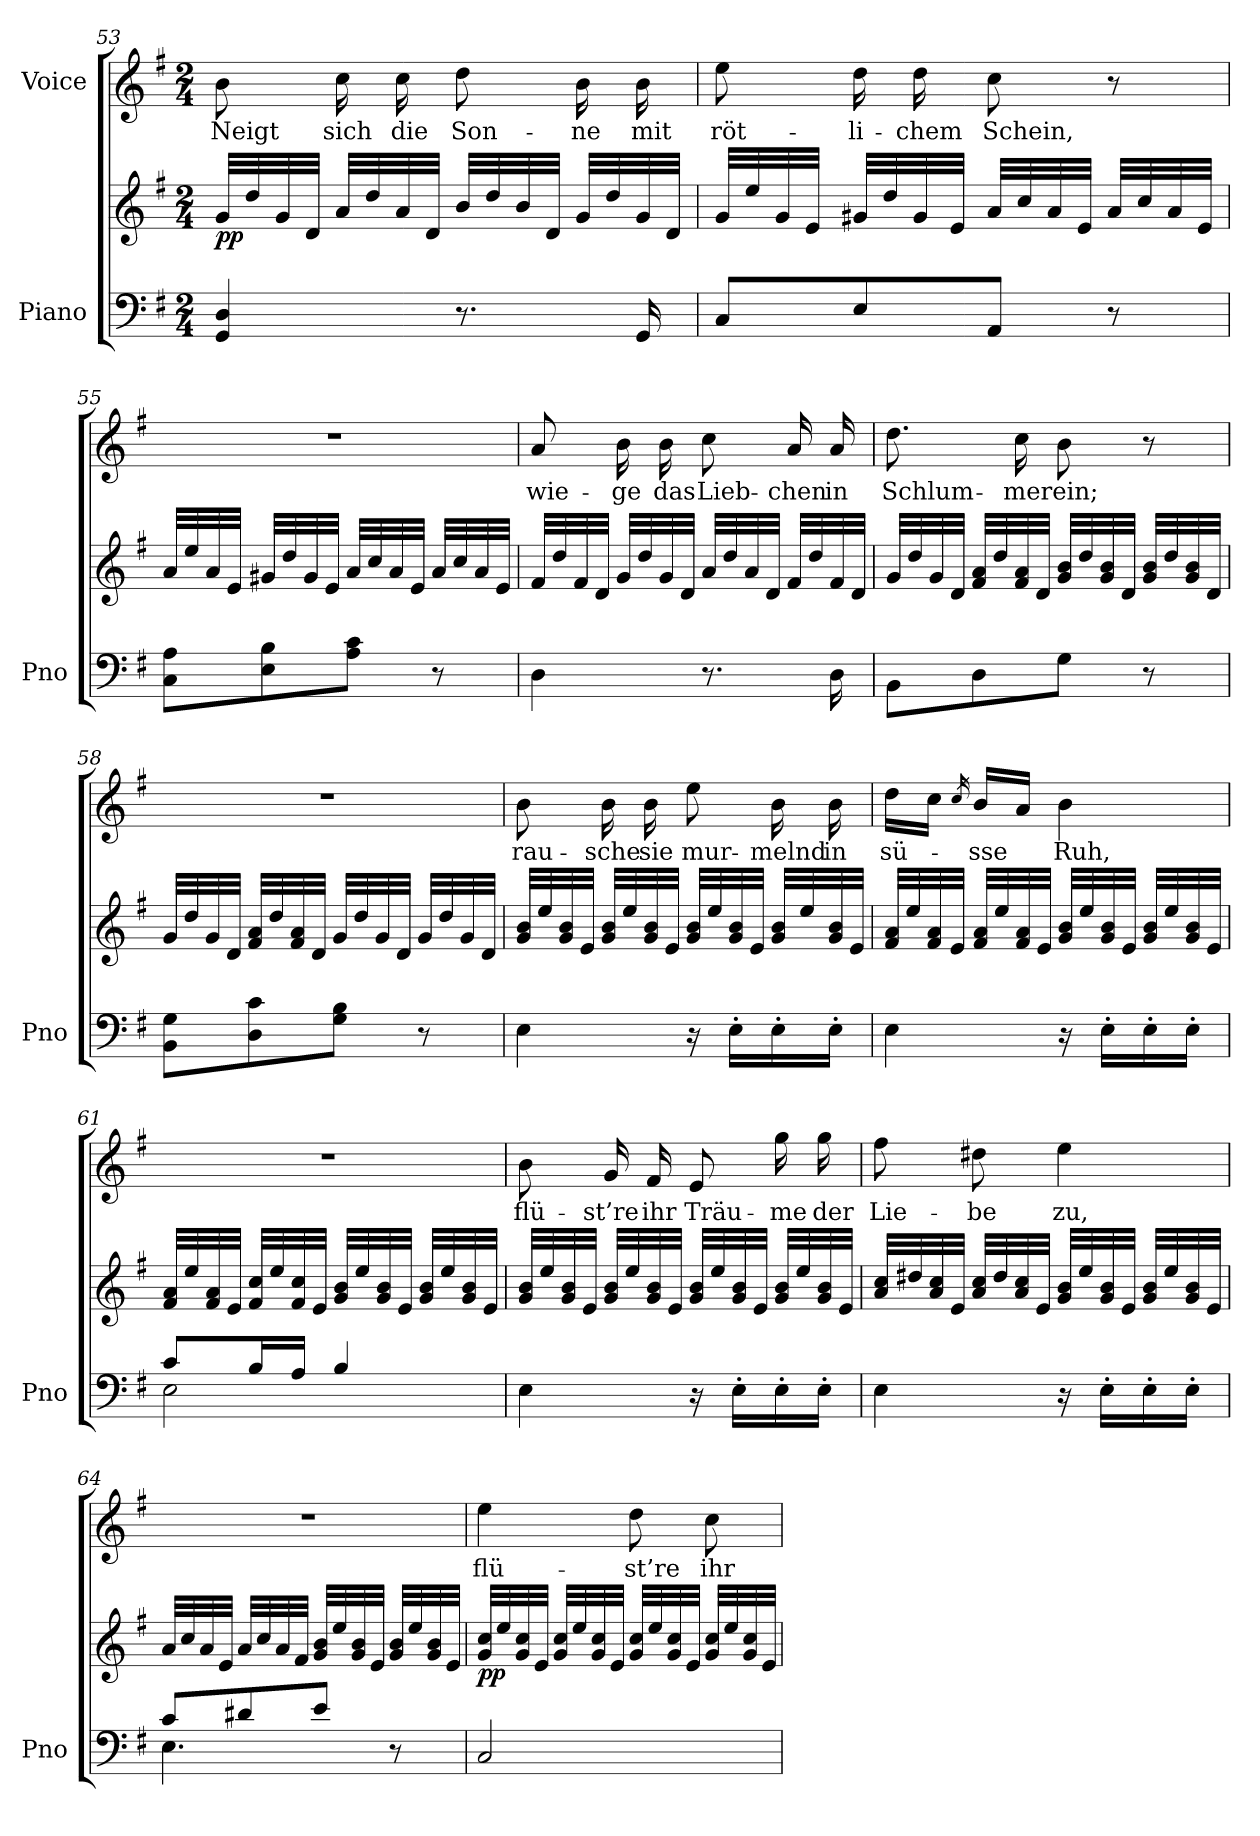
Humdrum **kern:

**kern	**kern	**dynam	**kern	**text
*part2	*part2	*part2	*part1	*part1
*staff3	*staff2	*staff2/3	*staff1	*staff1
*I"Piano	*	*	*I"Voice	*
*I'Pno	*	*	*	*
!!LO:PB:g=z
*clefF4	*clefG2	*	*clefG2	*
*k[f#]	*k[f#]	*	*k[f#]	*
*M2/4	*M2/4	*	*M2/4	*
=53	=53	=53	=53	=53
!	!	!LO:DY:b	!	!LO:LY:b
4GG/ 4D/	32g/LLL	pp	8b\	Neigt
.	32dd/	.	.	.
.	32g/	.	.	.
.	32d/JJJ	.	.	.
!	!	!	!	!LO:LY:b
.	32a/LLL	.	16cc\	sich
.	32dd/	.	.	.
!	!	!	!	!LO:LY:b
.	32a/	.	16cc\	die
.	32d/JJJ	.	.	.
!	!	!	!	!LO:LY:b
8.r	32b/LLL	.	8dd\	Son-
.	32dd/	.	.	.
.	32b/	.	.	.
.	32d/JJJ	.	.	.
!	!	!	!	!LO:LY:b
.	32g/LLL	.	16b\	-ne
.	32dd/	.	.	.
!	!	!	!	!LO:LY:b
16GG/	32g/	.	16b\	mit
.	32d/JJJ	.	.	.
!!LO:LB:g=z
=54	=54	=54	=54	=54
!	!	!	!	!LO:LY:b
8C/L	32g/LLL	.	8ee\	röt-
.	32ee/	.	.	.
.	32g/	.	.	.
.	32e/JJJ	.	.	.
!	!	!	!	!LO:LY:b
8E/	32g#X/LLL	.	16dd\	-li-
.	32dd/	.	.	.
!	!	!	!	!LO:LY:b
.	32g#/	.	16dd\	-chem
.	32e/JJJ	.	.	.
!	!	!	!	!LO:LY:b
8AA/J	32a/LLL	.	8cc\	Schein,
.	32cc/	.	.	.
.	32a/	.	.	.
.	32e/JJJ	.	.	.
8r	32a/LLL	.	8r	.
.	32cc/	.	.	.
.	32a/	.	.	.
.	32e/JJJ	.	.	.
=55	=55	=55	=55	=55
8C\ 8A\L	32a/LLL	.	2r	.
.	32ee/	.	.	.
.	32a/	.	.	.
.	32e/JJJ	.	.	.
8E\ 8B\	32g#X/LLL	.	.	.
.	32dd/	.	.	.
.	32g#/	.	.	.
.	32e/JJJ	.	.	.
8A\ 8c\J	32a/LLL	.	.	.
.	32cc/	.	.	.
.	32a/	.	.	.
.	32e/JJJ	.	.	.
8r	32a/LLL	.	.	.
.	32cc/	.	.	.
.	32a/	.	.	.
.	32e/JJJ	.	.	.
!!LO:LB:g=z
=56	=56	=56	=56	=56
!	!	!	!	!LO:LY:b
4D\	32f#/LLL	.	8a/	wie-
.	32dd/	.	.	.
.	32f#/	.	.	.
.	32d/JJJ	.	.	.
!	!	!	!	!LO:LY:b
.	32g/LLL	.	16b\	-ge
.	32dd/	.	.	.
!	!	!	!	!LO:LY:b
.	32g/	.	16b\	das
.	32d/JJJ	.	.	.
!	!	!	!	!LO:LY:b
8.r	32a/LLL	.	8cc\	Lieb-
.	32dd/	.	.	.
.	32a/	.	.	.
.	32d/JJJ	.	.	.
!	!	!	!	!LO:LY:b
.	32f#/LLL	.	16a/	-chen
.	32dd/	.	.	.
!	!	!	!	!LO:LY:b
16D\	32f#/	.	16a/	in
.	32d/JJJ	.	.	.
!!LO:LB:g=z
=57	=57	=57	=57	=57
!	!	!	!	!LO:LY:b
8BB\L	32g/LLL	.	8.dd\	Schlum-
.	32dd/	.	.	.
.	32g/	.	.	.
.	32d/JJJ	.	.	.
8D\	32f#/ 32a/LLL	.	.	.
.	32dd/	.	.	.
!	!	!	!	!LO:LY:b
.	32f#/ 32a/	.	16cc\	-mer
.	32d/JJJ	.	.	.
!	!	!	!	!LO:LY:b
8G\J	32g/ 32b/LLL	.	8b\	ein;
.	32dd/	.	.	.
.	32g/ 32b/	.	.	.
.	32d/JJJ	.	.	.
8r	32g/ 32b/LLL	.	8r	.
.	32dd/	.	.	.
.	32g/ 32b/	.	.	.
.	32d/JJJ	.	.	.
=58	=58	=58	=58	=58
8BB\ 8G\L	32g/LLL	.	2r	.
.	32dd/	.	.	.
.	32g/	.	.	.
.	32d/JJJ	.	.	.
8D\ 8c\	32f#/ 32a/LLL	.	.	.
.	32dd/	.	.	.
.	32f#/ 32a/	.	.	.
.	32d/JJJ	.	.	.
8G\ 8B\J	32g/LLL	.	.	.
.	32dd/	.	.	.
.	32g/	.	.	.
.	32d/JJJ	.	.	.
8r	32g/LLL	.	.	.
.	32dd/	.	.	.
.	32g/	.	.	.
.	32d/JJJ	.	.	.
!!LO:LB:g=z
=59	=59	=59	=59	=59
!	!	!	!	!LO:LY:b
4E\	32g/ 32b/LLL	.	8b\	rau-
.	32ee/	.	.	.
.	32g/ 32b/	.	.	.
.	32e/JJJ	.	.	.
!	!	!	!	!LO:LY:b
.	32g/ 32b/LLL	.	16b\	-sche
.	32ee/	.	.	.
!	!	!	!	!LO:LY:b
.	32g/ 32b/	.	16b\	sie
.	32e/JJJ	.	.	.
!	!	!	!	!LO:LY:b
16r	32g/ 32b/LLL	.	8ee\	mur-
.	32ee/	.	.	.
16E'\LL	32g/ 32b/	.	.	.
.	32e/JJJ	.	.	.
!	!	!	!	!LO:LY:b
16E'\	32g/ 32b/LLL	.	16b\	-melnd
.	32ee/	.	.	.
!	!	!	!	!LO:LY:b
16E'\JJ	32g/ 32b/	.	16b\	in
.	32e/JJJ	.	.	.
!!LO:PB:g=z
=60	=60	=60	=60	=60
!	!	!	!	!LO:LY:b
4E\	32f#/ 32a/LLL	.	16dd\LL	sü-
.	32ee/	.	.	.
.	32f#/ 32a/	.	16cc\JJ	.
.	32e/JJJ	.	.	.
.	.	.	16qcc/	.
!	!	!	!	!LO:LY:b
.	32f#/ 32a/LLL	.	16b/LL	-sse
.	32ee/	.	.	.
.	32f#/ 32a/	.	16a/JJ	.
.	32e/JJJ	.	.	.
!	!	!	!	!LO:LY:b
16r	32g/ 32b/LLL	.	4b\	Ruh,
.	32ee/	.	.	.
16E'\LL	32g/ 32b/	.	.	.
.	32e/JJJ	.	.	.
16E'\	32g/ 32b/LLL	.	.	.
.	32ee/	.	.	.
16E'\JJ	32g/ 32b/	.	.	.
.	32e/JJJ	.	.	.
=61	=61	=61	=61	=61
*^	*	*	*	*
8c/L	2E\	32f#/ 32a/LLL	.	2r	.
.	.	32ee/	.	.	.
.	.	32f#/ 32a/	.	.	.
.	.	32e/JJJ	.	.	.
16B/L	.	32f#/ 32cc/LLL	.	.	.
.	.	32ee/	.	.	.
16A/JJ	.	32f#/ 32cc/	.	.	.
.	.	32e/JJJ	.	.	.
4B/	.	32g/ 32b/LLL	.	.	.
.	.	32ee/	.	.	.
.	.	32g/ 32b/	.	.	.
.	.	32e/JJJ	.	.	.
.	.	32g/ 32b/LLL	.	.	.
.	.	32ee/	.	.	.
.	.	32g/ 32b/	.	.	.
.	.	32e/JJJ	.	.	.
*v	*v	*	*	*	*
!!LO:LB:g=z
=62	=62	=62	=62	=62
!	!	!	!	!LO:LY:b
4E\	32g/ 32b/LLL	.	8b\	flü-
.	32ee/	.	.	.
.	32g/ 32b/	.	.	.
.	32e/JJJ	.	.	.
!	!	!	!	!LO:LY:b
.	32g/ 32b/LLL	.	16g/	-st’re
.	32ee/	.	.	.
!	!	!	!	!LO:LY:b
.	32g/ 32b/	.	16f#/	ihr
.	32e/JJJ	.	.	.
!	!	!	!	!LO:LY:b
16r	32g/ 32b/LLL	.	8e/	Träu-
.	32ee/	.	.	.
16E'\LL	32g/ 32b/	.	.	.
.	32e/JJJ	.	.	.
!	!	!	!	!LO:LY:b
16E'\	32g/ 32b/LLL	.	16gg\	-me
.	32ee/	.	.	.
!	!	!	!	!LO:LY:b
16E'\JJ	32g/ 32b/	.	16gg\	der
.	32e/JJJ	.	.	.
!!LO:LB:g=z
=63	=63	=63	=63	=63
!	!	!	!	!LO:LY:b
4E\	32a/ 32cc/LLL	.	8ff#\	Lie-
.	32dd#X/	.	.	.
.	32a/ 32cc/	.	.	.
.	32e/JJJ	.	.	.
!	!	!	!	!LO:LY:b
.	32a/ 32cc/LLL	.	8dd#X\	-be
.	32dd#/	.	.	.
.	32a/ 32cc/	.	.	.
.	32e/JJJ	.	.	.
!	!	!	!	!LO:LY:b
16r	32g/ 32b/LLL	.	4ee\	zu,
.	32ee/	.	.	.
16E'\LL	32g/ 32b/	.	.	.
.	32e/JJJ	.	.	.
16E'\	32g/ 32b/LLL	.	.	.
.	32ee/	.	.	.
16E'\JJ	32g/ 32b/	.	.	.
.	32e/JJJ	.	.	.
=64	=64	=64	=64	=64
*^	*	*	*	*
8c/L	4.E\	32a/LLL	.	2r	.
.	.	32cc/	.	.	.
.	.	32a/	.	.	.
.	.	32e/JJJ	.	.	.
8d#X/	.	32a/LLL	.	.	.
.	.	32cc/	.	.	.
.	.	32a/	.	.	.
.	.	32f#/JJJ	.	.	.
8e/J	.	32g/ 32b/LLL	.	.	.
.	.	32ee/	.	.	.
.	.	32g/ 32b/	.	.	.
.	.	32e/JJJ	.	.	.
8r	8ryy	32g/ 32b/LLL	.	.	.
.	.	32ee/	.	.	.
.	.	32g/ 32b/	.	.	.
.	.	32e/JJJ	.	.	.
*v	*v	*	*	*	*
!!LO:LB:g=z
=65	=65	=65	=65	=65
!	!	!LO:DY:b	!	!LO:LY:b
2C/	32g/ 32cc/LLL	pp	4ee\	flü-
.	32ee/	.	.	.
.	32g/ 32cc/	.	.	.
.	32e/JJJ	.	.	.
.	32g/ 32cc/LLL	.	.	.
.	32ee/	.	.	.
.	32g/ 32cc/	.	.	.
.	32e/JJJ	.	.	.
!	!	!	!	!LO:LY:b
.	32g/ 32cc/LLL	.	8dd\	-st’re
.	32ee/	.	.	.
.	32g/ 32cc/	.	.	.
.	32e/JJJ	.	.	.
!	!	!	!	!LO:LY:b
.	32g/ 32cc/LLL	.	8cc\	ihr
.	32ee/	.	.	.
.	32g/ 32cc/	.	.	.
.	32e/JJJ	.	.	.
=	=	=	=	=
*-	*-	*-	*-	*-
